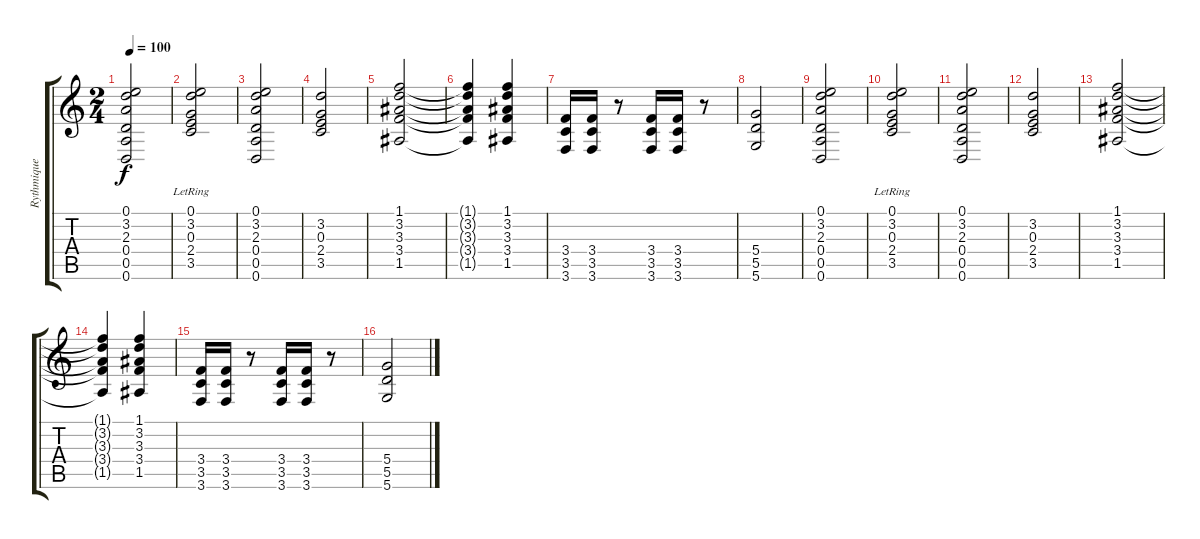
\track ("Rythmique 1" "Rythmique ") {instrument distortionguitar}
\staff {score tabs}
\tuning (E4 B3 G3 D3 A2 D2) {hide}
\ts (2 4)
\tempo 100
\clef g2
\ks c
(0.1 3.2 2.3 0.4 0.5 0.6).2{dy f} |
(0.1 3.2 0.3 2.4 3.5{lr}).2 |
(0.1 3.2 2.3 0.4 0.5 0.6).2 |
(3.2 0.3 2.4 3.5).2 |
(1.1 3.2 3.3 3.4 1.5).2 |
(1.1{t} 3.2{t} 3.3{t} 3.4{t} 1.5{t}).4 (1.1 3.2 3.3 3.4 1.5).4 |
(3.4 3.5 3.6).16 (3.4 3.5 3.6).16 r.8 (3.4 3.5 3.6).16 (3.4 3.5 3.6).16 r.8 |
(5.4 5.5 5.6).2 |
(0.1 3.2 2.3 0.4 0.5 0.6).2 |
(0.1 3.2 0.3 2.4 3.5{lr}).2 |
(0.1 3.2 2.3 0.4 0.5 0.6).2 |
(3.2 0.3 2.4 3.5).2 |
(1.1 3.2 3.3 3.4 1.5).2 |
(1.1{t} 3.2{t} 3.3{t} 3.4{t} 1.5{t}).4 (1.1 3.2 3.3 3.4 1.5).4 |
(3.4 3.5 3.6).16 (3.4 3.5 3.6).16 r.8 (3.4 3.5 3.6).16 (3.4 3.5 3.6).16 r.8 |
(5.4 5.5 5.6).2
